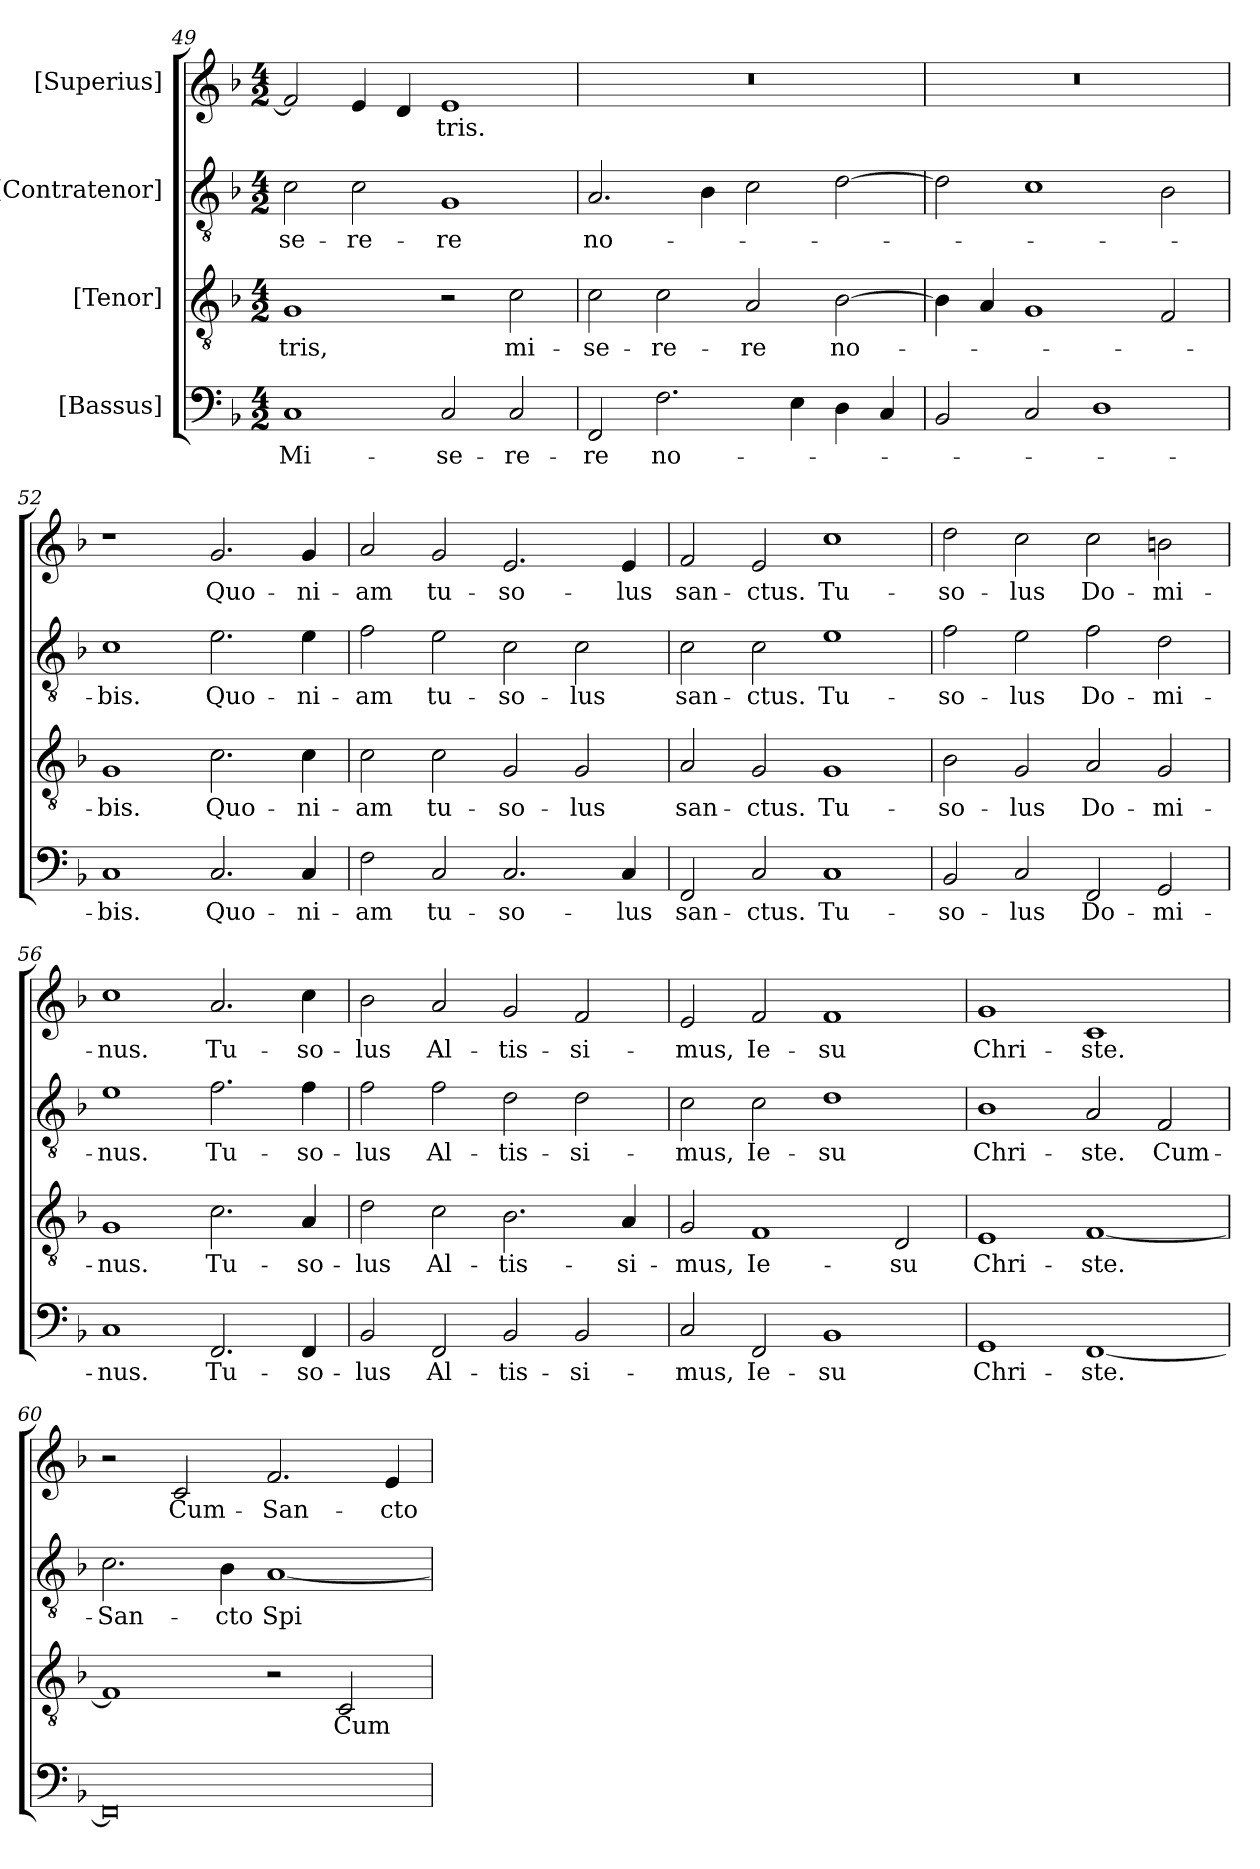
**kern	**text	**kern	**text	**kern	**text	**kern	**text
*part4	*part4	*part3	*part3	*part2	*part2	*part1	*part1
*staff4	*staff4	*staff3	*staff3	*staff2	*staff2	*staff1	*staff1
*I"[Bassus]	*	*I"[Tenor]	*	*I"[Contratenor]	*	*I"[Superius]	*
*clefF4	*	*clefGv2	*	*clefGv2	*	*clefG2	*
*k[b-]	*	*k[b-]	*	*k[b-]	*	*k[b-]	*
*M4/2	*	*M4/2	*	*M4/2	*	*M4/2	*
=49	=49	=49	=49	=49	=49	=49	=49
1C/	Mi-	1G/	-tris,	2c\	-se-	2f/]	.
.	.	.	.	2c\	-re-	4e/	.
.	.	.	.	.	.	4d/	.
2C/	-se-	2r	.	1G/	-re	1e/	-tris.
2C/	-re-	2c\	mi-	.	.	.	.
=50	=50	=50	=50	=50	=50	=50	=50
2FF/	-re	2c\	-se-	2.A/	no-	0r	.
2.F\	no-	2c\	-re-	.	.	.	.
.	.	.	.	4B-\	.	.	.
.	.	2A/	-re	2c\	.	.	.
4E\	.	.	.	.	.	.	.
4D\	.	[2B-\	no-	[2d\	.	.	.
4C/	.	.	.	.	.	.	.
=51	=51	=51	=51	=51	=51	=51	=51
2BB-/	.	4B-\]	.	2d\]	.	0r	.
.	.	4A/	.	.	.	.	.
2C/	.	1G/	.	1c\	.	.	.
1D\	.	.	.	.	.	.	.
.	.	2F/	.	2B-\	.	.	.
=52	=52	=52	=52	=52	=52	=52	=52
1C/	-bis.	1G/	-bis.	1c\	-bis.	1r	.
2.C/	Quo-	2.c\	Quo-	2.e\	Quo-	2.g/	Quo-
4C/	ni-	4c\	-ni-	4e\	-ni-	4g/	-ni-
=53	=53	=53	=53	=53	=53	=53	=53
2F\	-am	2c\	-am	2f\	-am	2a/	-am
2C/	tu-	2c\	tu-	2e\	tu-	2g/	tu-
2.C/	so-	2G/	so-	2c\	so-	2.e/	so-
.	.	2G/	-lus	2c\	-lus	.	.
4C/	-lus	.	.	.	.	4e/	-lus
=54	=54	=54	=54	=54	=54	=54	=54
2FF/	san-	2A/	san-	2c\	san-	2f/	san-
2C/	-ctus.	2G/	-ctus.	2c\	-ctus.	2e/	-ctus.
1C/	Tu-	1G/	Tu-	1e\	Tu-	1cc\	Tu-
=55	=55	=55	=55	=55	=55	=55	=55
2BB-/	so-	2B-\	so-	2f\	so-	2dd\	so-
2C/	-lus	2G/	-lus	2e\	-lus	2cc\	-lus
2FF/	Do-	2A/	Do-	2f\	Do-	2cc\	Do-
2GG/	-mi-	2G/	-mi-	2d\	-mi-	2bn\	-mi-
=56	=56	=56	=56	=56	=56	=56	=56
1C/	-nus.	1G/	-nus.	1e\	-nus.	1cc\	-nus.
2.FF/	Tu-	2.c\	Tu-	2.f\	Tu-	2.a/	Tu-
4FF/	so-	4A/	so-	4f\	so-	4cc\	so-
=57	=57	=57	=57	=57	=57	=57	=57
2BB-/	-lus	2d\	-lus	2f\	-lus	2b-\	-lus
2FF/	Al-	2c\	Al-	2f\	Al-	2a/	Al-
2BB-/	-tis-	2.B-\	-tis-	2d\	-tis-	2g/	-tis-
2BB-/	-si-	.	.	2d\	-si-	2f/	-si-
.	.	4A/	-si-	.	.	.	.
=58	=58	=58	=58	=58	=58	=58	=58
2C/	-mus,	2G/	-mus,	2c\	-mus,	2e/	-mus,
2FF/	Ie-	1F/	Ie-	2c\	Ie-	2f/	Ie-
1BB-/	-su	.	.	1d\	-su	1f/	-su
.	.	2D/	-su	.	.	.	.
=59	=59	=59	=59	=59	=59	=59	=59
1GG/	Chri-	1E/	Chri-	1B-\	Chri-	1g/	Chri-
[1FF/	-ste.	[1F/	-ste.	2A/	-ste.	1c/	-ste.
.	.	.	.	2F/	Cum-	.	.
=60	=60	=60	=60	=60	=60	=60	=60
0FF/]	.	1F/]	.	2.c\	San-	2r	.
.	.	.	.	.	.	2c/	Cum-
.	.	.	.	4B-\	-cto	.	.
.	.	2r	.	[1A/	Spi-	2.f/	San-
.	.	2C/	Cum-	.	.	.	.
.	.	.	.	.	.	4e/	-cto
=	=	=	=	=	=	=	=
*-	*-	*-	*-	*-	*-	*-	*-
